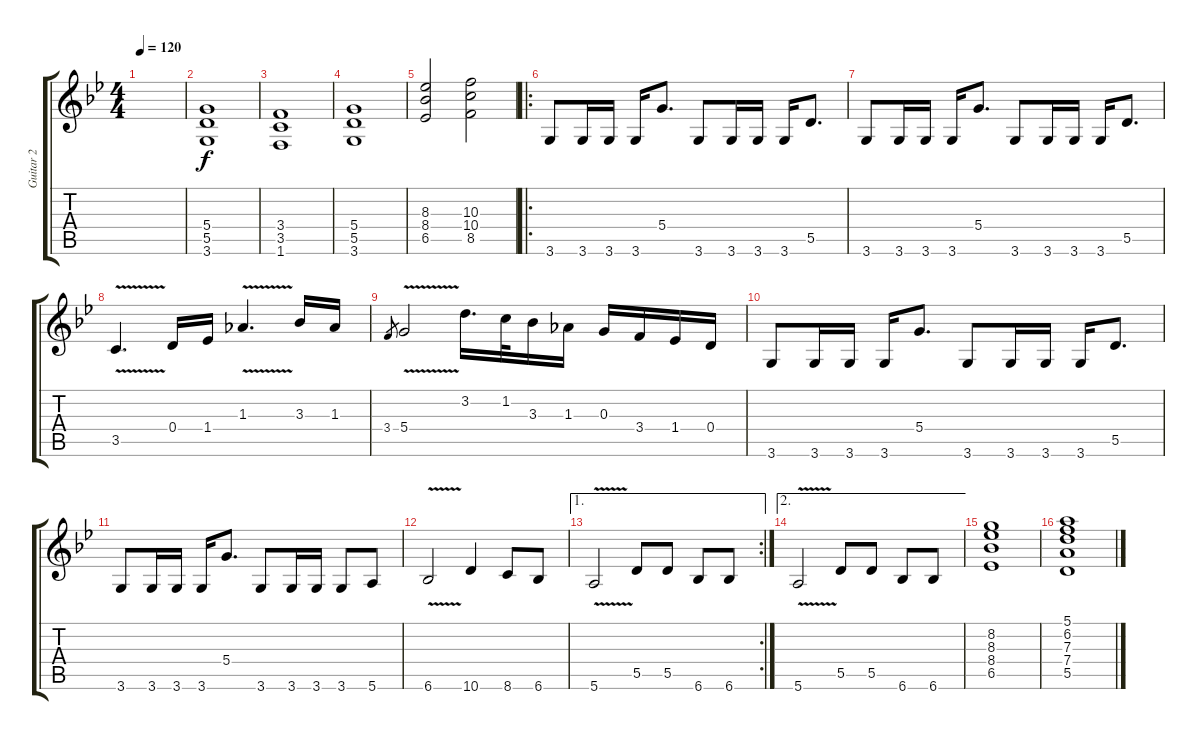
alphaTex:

\track ("Guitar 2" "Guitar 2") {instrument acousticguitarnylon}
\staff {score tabs}
\tuning (E4 B3 G3 D3 A2 E2) {hide}
\ts (4 4)
\tempo 120
\clef g2
\ks bb
|
(5.4 5.5 3.6).1 |
(3.4 3.5 1.6).1 |
(5.4 5.5 3.6).1 |
(8.3 8.4 6.5).2 (10.3 10.4 8.5).2 |
\ro
3.6.8 3.6.16 3.6.16 3.6.16 5.4.8{d} 3.6.8 3.6.16 3.6.16 3.6.16 5.5.8{d} |
3.6.8 3.6.16 3.6.16 3.6.16 5.4.8{d} 3.6.8 3.6.16 3.6.16 3.6.16 5.5.8{d} |
3.5{v}.4{d} 0.4.16 1.4.16 1.3{v}.4{d} 3.3.16 1.3.16 |
3.4.8{gr} 5.4{v}.2 3.2.16{d} 1.2.32 3.3.16 1.3.16 0.3.16 3.4.16 1.4.16 0.4.16 |
3.6.8 3.6.16 3.6.16 3.6.16 5.4.8{d} 3.6.8 3.6.16 3.6.16 3.6.16 5.5.8{d} |
3.6.8 3.6.16 3.6.16 3.6.16 5.4.8{d} 3.6.8 3.6.16 3.6.16 3.6.8 5.6.8 |
6.6{v}.2 10.6.4 8.6.8 6.6.8 |
\ae 1
\rc 2
5.6{v}.2 5.5.8 5.5.8 6.6.8 6.6.8 |
\ae 2
5.6{v}.2 5.5.8 5.5.8 6.6.8 6.6.8 |
(8.2 8.3 8.4 6.5).1 |
(5.1 6.2 7.3 7.4 5.5).1
